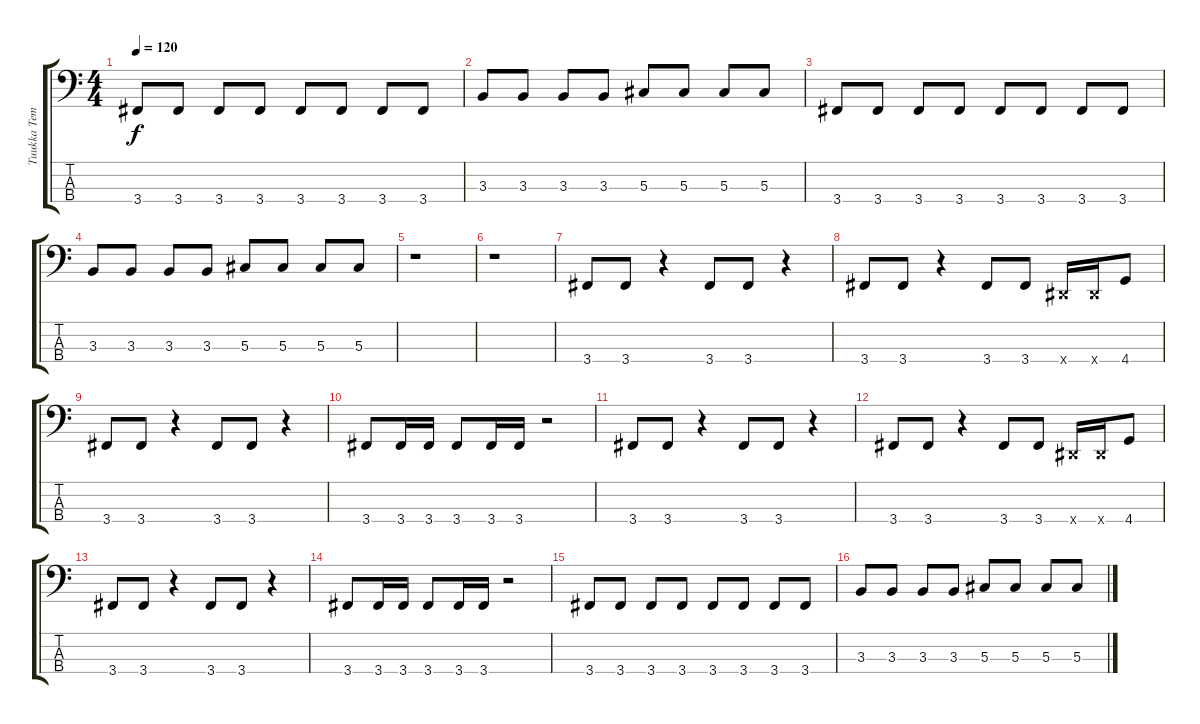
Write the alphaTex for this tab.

\track ("Tuukka Temonen" "Tuukka Tem") {instrument electricbasspick}
\staff {score tabs}
\tuning (Gb2 Db2 Ab1 Eb1) {hide}
\ts (4 4)
\tempo 120
\clef f4
\ks c
3.4.8{dy f} 3.4.8 3.4.8 3.4.8 3.4.8 3.4.8 3.4.8 3.4.8 |
3.3.8 3.3.8 3.3.8 3.3.8 5.3.8 5.3.8 5.3.8 5.3.8 |
3.4.8 3.4.8 3.4.8 3.4.8 3.4.8 3.4.8 3.4.8 3.4.8 |
3.3.8 3.3.8 3.3.8 3.3.8 5.3.8 5.3.8 5.3.8 5.3.8 |
r.1 |
r.1 |
3.4.8 3.4.8 r.4 3.4.8 3.4.8 r.4 |
3.4.8 3.4.8 r.4 3.4.8 3.4.8 0.4{x}.16 0.4{x}.16 4.4.8 |
3.4.8 3.4.8 r.4 3.4.8 3.4.8 r.4 |
3.4.8 3.4.16 3.4.16 3.4.8 3.4.16 3.4.16 r.2 |
3.4.8 3.4.8 r.4 3.4.8 3.4.8 r.4 |
3.4.8 3.4.8 r.4 3.4.8 3.4.8 0.4{x}.16 0.4{x}.16 4.4.8 |
3.4.8 3.4.8 r.4 3.4.8 3.4.8 r.4 |
3.4.8 3.4.16 3.4.16 3.4.8 3.4.16 3.4.16 r.2 |
3.4.8 3.4.8 3.4.8 3.4.8 3.4.8 3.4.8 3.4.8 3.4.8 |
3.3.8 3.3.8 3.3.8 3.3.8 5.3.8 5.3.8 5.3.8 5.3.8
